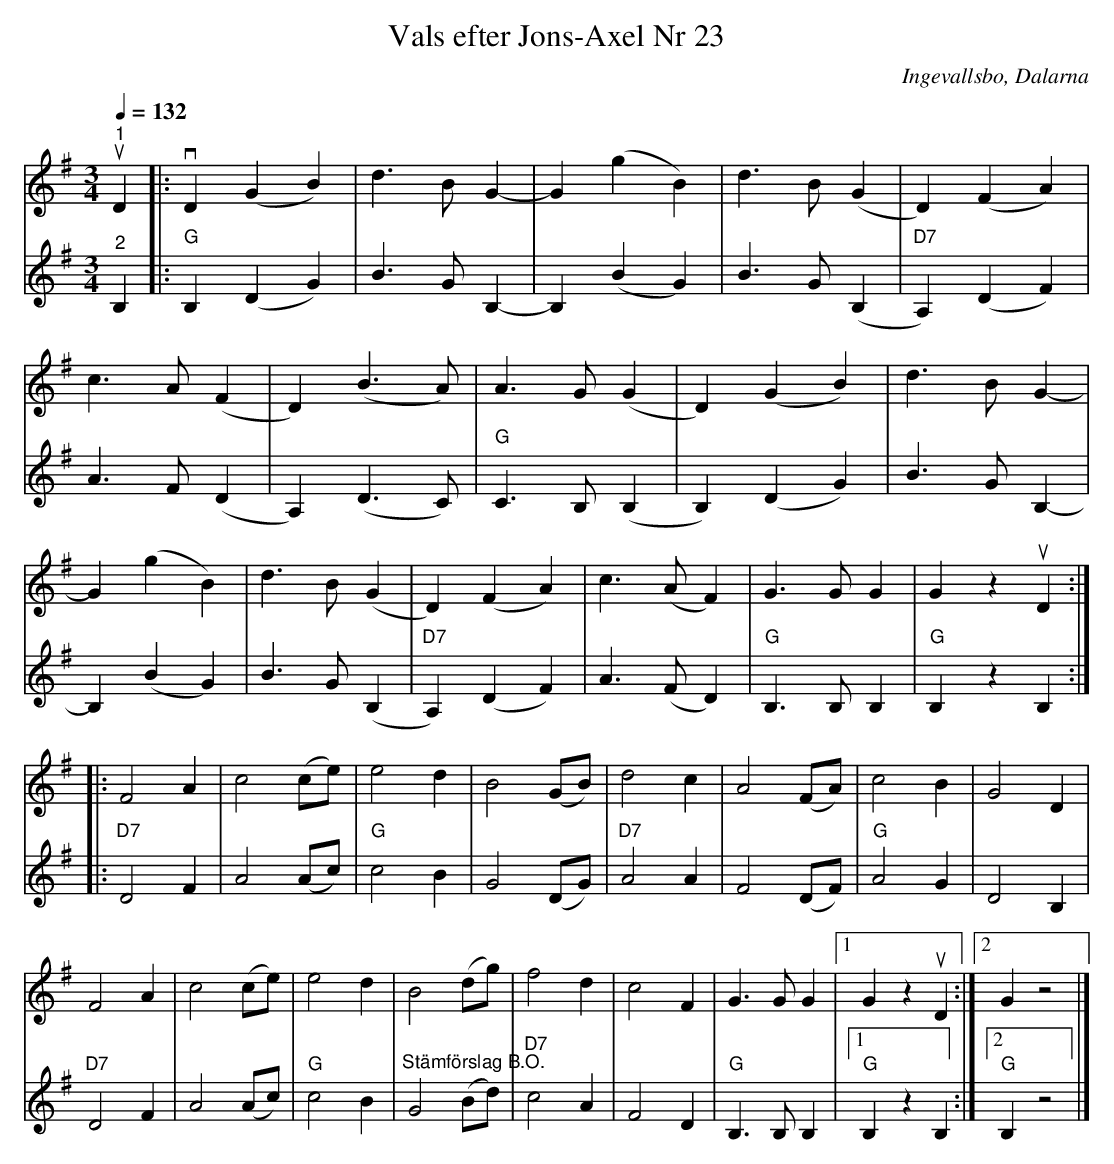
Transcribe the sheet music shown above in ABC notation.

X:1
T:Vals efter Jons-Axel Nr 23
O:Ingevallsbo, Dalarna
L:1/4
Q:1/4=132
M:3/4
K:G
V:1
"^1"u D |:v D (G B) | d3/2 B/ G- | G (g B) | d3/2 B/ (G | D) (F A) |
c3/2 A/ (F | D) (B3/2 A/) | A3/2 G/ (G | D) (G B) | d3/2 B/ G- |
 G (g B) | d3/2 B/ (G | D) (F A) | c3/2 (A/ F) | G3/2 G/ G | G zu D ::
F2 A | c2 (c/e/) | e2 d | B2 (G/B/) | d2 c | A2 (F/A/) | c2 B | G2 D |
F2 A | c2 (c/e/) | e2 d | B2 (d/g/) | f2 d | c2 F | G3/2 G/ G |1 G zu D :|2 G z2 |]
V:2
"^2" B, |:"G" B, (D G) | B3/2 G/ B,- | B, (B G) | B3/2 G/ (B, |"D7" A,) (D F) | A3/2 F/ (D |
A,) (D3/2 C/) |"G" C3/2 B,/ (B, | B,) (D G) | B3/2 G/ B,- | B, (B G) | B3/2 G/ (B, |
"D7" A,) (D F) | A3/2 (F/ D) |"G" B,3/2 B,/ B, |"G" B, z B, ::"D7" D2 F | A2 (A/c/) |
"G" c2 B | G2 (D/G/) |"D7" A2 A | F2 (D/F/) |"G" A2 G | D2 B, |"D7" D2 F | A2 (A/c/) |
"G" c2 B | "^Stämförslag B.O." G2 (B/d/) |"D7" c2 A | F2 D |"G" B,3/2 B,/ B, |1"G" B, z B, :|2 "G" B, z2 |]
